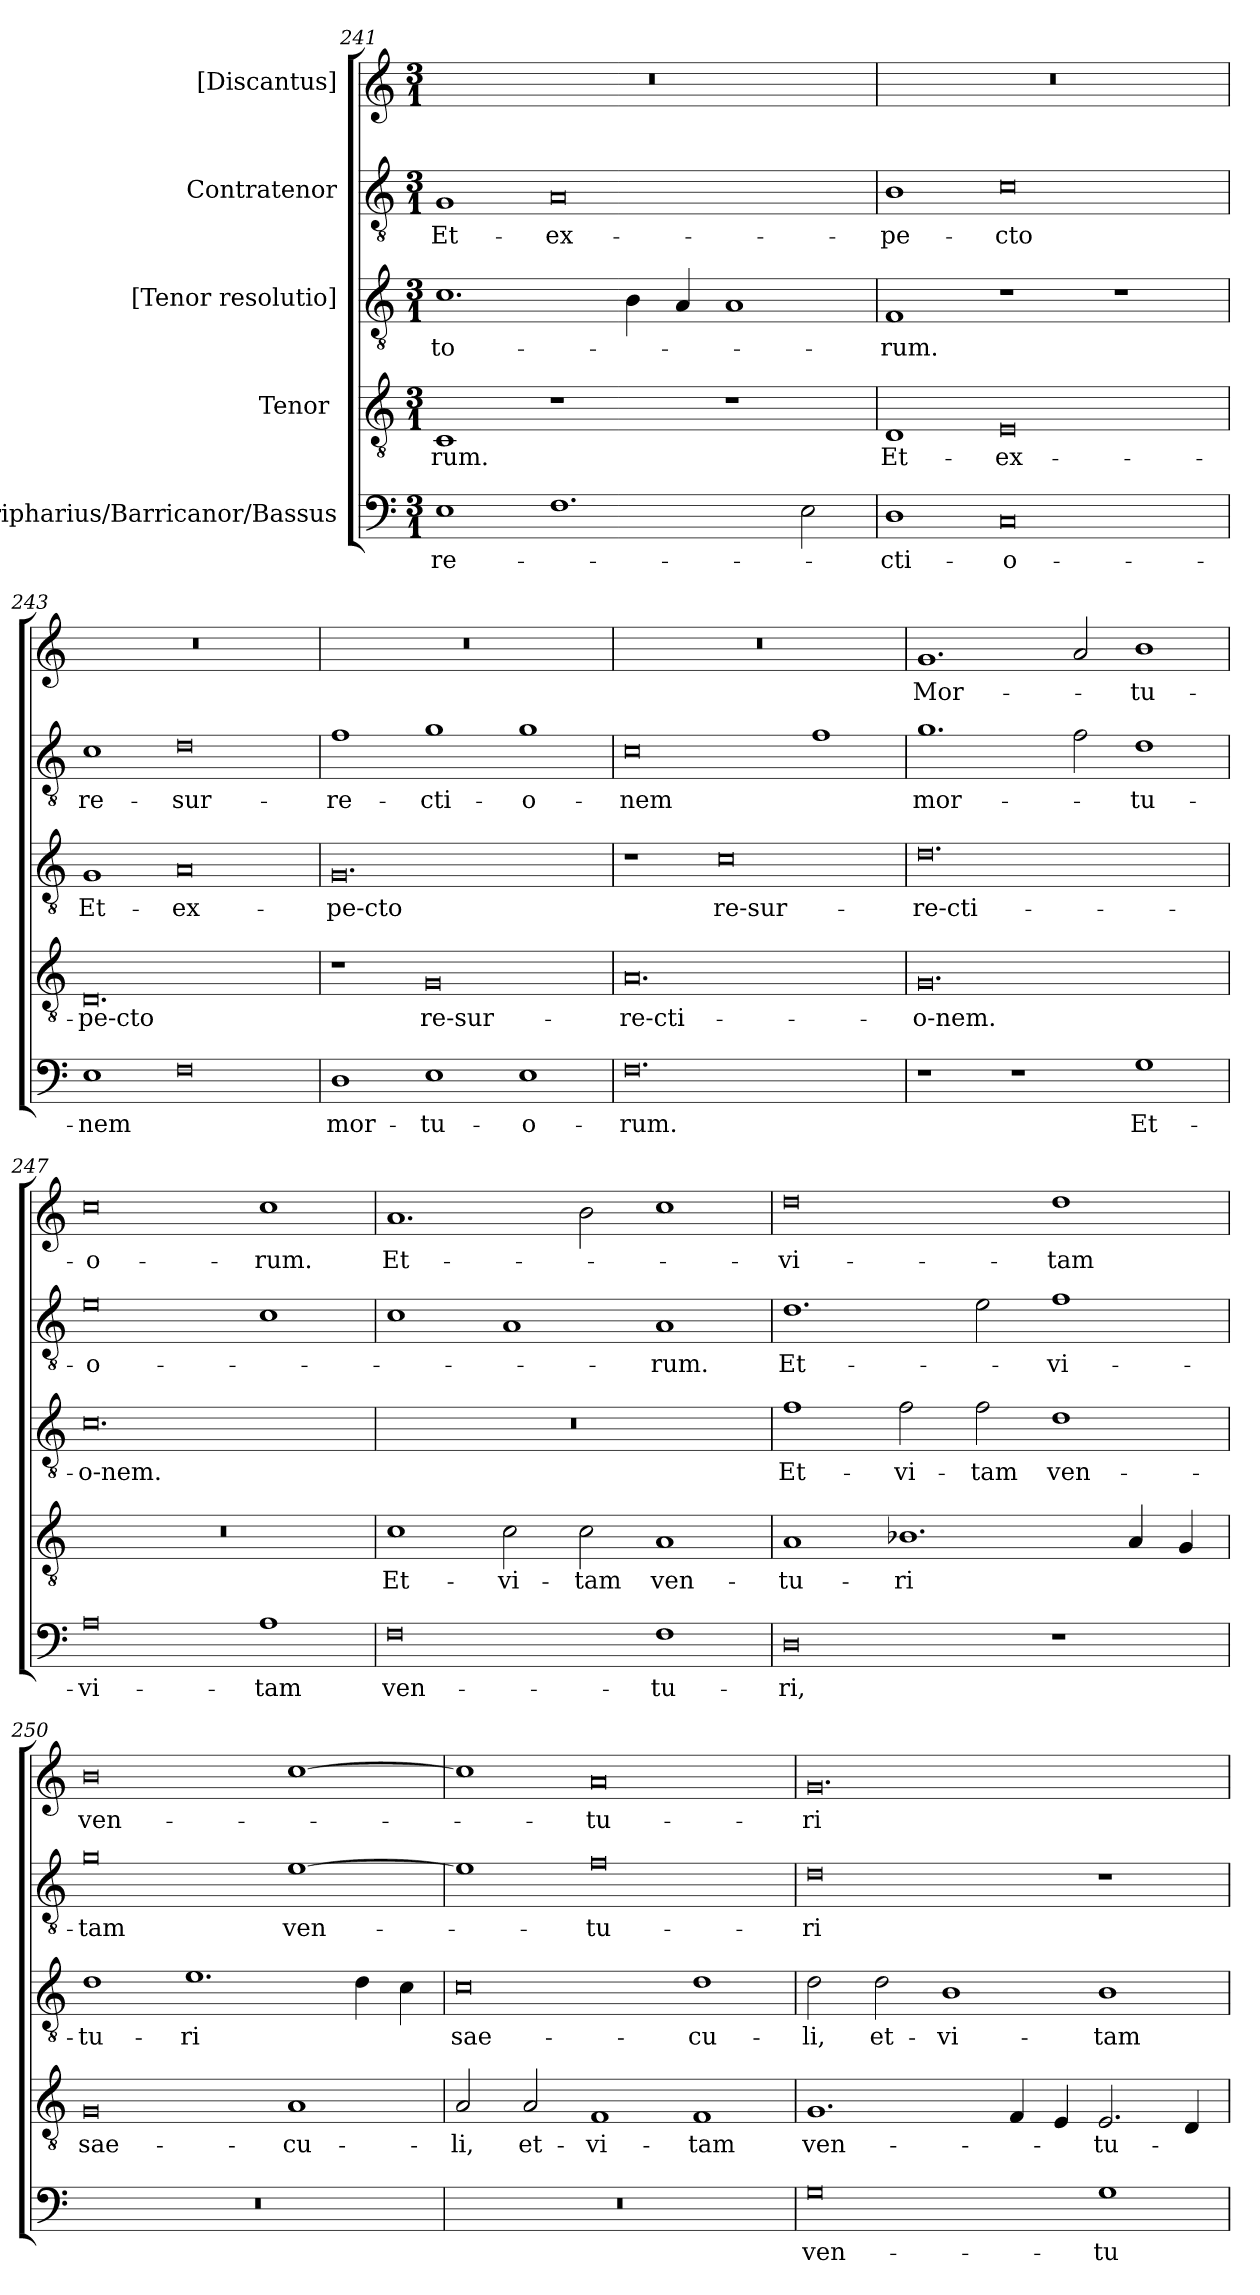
**kern	**text	**kern	**text	**kern	**text	**kern	**text	**kern	**text
*part5	*part5	*part4	*part4	*part3	*part3	*part2	*part2	*part1	*part1
*staff5	*staff5	*staff4	*staff4	*staff3	*staff3	*staff2	*staff2	*staff1	*staff1
*I"Barripharius/Barricanor/Bassus	*	*I"Tenor [2]	*	*I"[Tenor resolutio]	*	*I"Contratenor	*	*I"[Discantus]	*
*clefF4	*	*clefGv2	*	*clefGv2	*	*clefGv2	*	*clefG2	*
*k[]	*	*k[]	*	*k[]	*	*k[]	*	*k[]	*
*M3/1	*	*M3/1	*	*M3/1	*	*M3/1	*	*M3/1	*
=241	=241	=241	=241	=241	=241	=241	=241	=241	=241
1E\	-re-	1C/	-rum.	1.c\	-to-	1G/	Et-	0.r	.
1.F\	.	1r	.	.	.	0A/	ex-	.	.
.	.	.	.	4B\	.	.	.	.	.
.	.	.	.	4A/	.	.	.	.	.
.	.	1r	.	1A/	.	.	.	.	.
2E\	.	.	.	.	.	.	.	.	.
=242	=242	=242	=242	=242	=242	=242	=242	=242	=242
1D\	-cti-	1D/	Et-	1F/	-rum.	1B\	-pe-	0.r	.
0C/	-o-	0E/	ex-	1r	.	0c\	-cto	.	.
.	.	.	.	1r	.	.	.	.	.
=243	=243	=243	=243	=243	=243	=243	=243	=243	=243
1E\	-nem	0.D/	-pe-cto	1G/	Et-	1c\	re-	0.r	.
0F\	.	.	.	0A/	ex-	0d\	-sur-	.	.
=244	=244	=244	=244	=244	=244	=244	=244	=244	=244
1D\	mor-	1r	.	0.G/	-pe-cto	1f\	-re-	0.r	.
1E\	-tu-	0G/	re-sur-	.	.	1g\	-cti-	.	.
1E\	-o-	.	.	.	.	1g\	-o-	.	.
=245	=245	=245	=245	=245	=245	=245	=245	=245	=245
0.F\	-rum.	0.A/	-re-cti-	1r	.	0c\	-nem	0.r	.
.	.	.	.	0c\	re-sur-	.	.	.	.
.	.	.	.	.	.	1f\	.	.	.
=246	=246	=246	=246	=246	=246	=246	=246	=246	=246
1r	.	0.G/	-o-nem.	0.d\	-re-cti-	1.g\	mor-	1.g/	Mor-
1r	.	.	.	.	.	.	.	.	.
.	.	.	.	.	.	2f\	.	2a/	.
1G\	Et-	.	.	.	.	1d\	-tu-	1b\	-tu-
=247	=247	=247	=247	=247	=247	=247	=247	=247	=247
0A\	vi-	0.r	.	0.c\	-o-nem.	0e\	-o-	0cc\	-o-
1A\	-tam	.	.	.	.	1c\	.	1cc\	-rum.
=248	=248	=248	=248	=248	=248	=248	=248	=248	=248
0F\	ven-	1c\	Et-	0.r	.	1c\	.	1.a/	Et-
.	.	2c\	vi-	.	.	1A/	.	.	.
.	.	2c\	-tam	.	.	.	.	2b\	.
1F\	-tu-	1A/	ven-	.	.	1A/	-rum.	1cc\	.
=249	=249	=249	=249	=249	=249	=249	=249	=249	=249
0D\	-ri,	1A/	-tu-	1f\	Et-	1.d\	Et-	0dd\	vi-
.	.	1.B-X\	-ri	2f\	vi-	.	.	.	.
.	.	.	.	2f\	-tam	2e\	.	.	.
1r	.	.	.	1d\	ven-	1f\	vi-	1dd\	-tam
.	.	4A/	.	.	.	.	.	.	.
.	.	4G/	.	.	.	.	.	.	.
=250	=250	=250	=250	=250	=250	=250	=250	=250	=250
0.r	.	0G/	sae-	1d\	-tu-	0g\	-tam	0b\	ven-
.	.	.	.	1.e\	-ri	.	.	.	.
.	.	1A/	-cu-	.	.	[1e\	ven-	[1cc\	.
.	.	.	.	4d\	.	.	.	.	.
.	.	.	.	4c\	.	.	.	.	.
=251	=251	=251	=251	=251	=251	=251	=251	=251	=251
0.r	.	2A/	-li,	0c\	sae-	1e\]	.	1cc\]	.
.	.	2A/	et-	.	.	.	.	.	.
.	.	1F/	vi-	.	.	0f\	-tu-	0a/	-tu-
.	.	1F/	-tam	1d\	-cu-	.	.	.	.
=252	=252	=252	=252	=252	=252	=252	=252	=252	=252
0G\	ven-	1.G/	ven-	2d\	-li,	0d\	-ri	0.g/	-ri
.	.	.	.	2d\	et-	.	.	.	.
.	.	.	.	1B\	vi-	.	.	.	.
.	.	4F/	.	.	.	.	.	.	.
.	.	4E/	.	.	.	.	.	.	.
1G\	-tu-	2.E/	-tu-	1B\	-tam	1r	.	.	.
.	.	4D/	.	.	.	.	.	.	.
=	=	=	=	=	=	=	=	=	=
*-	*-	*-	*-	*-	*-	*-	*-	*-	*-
